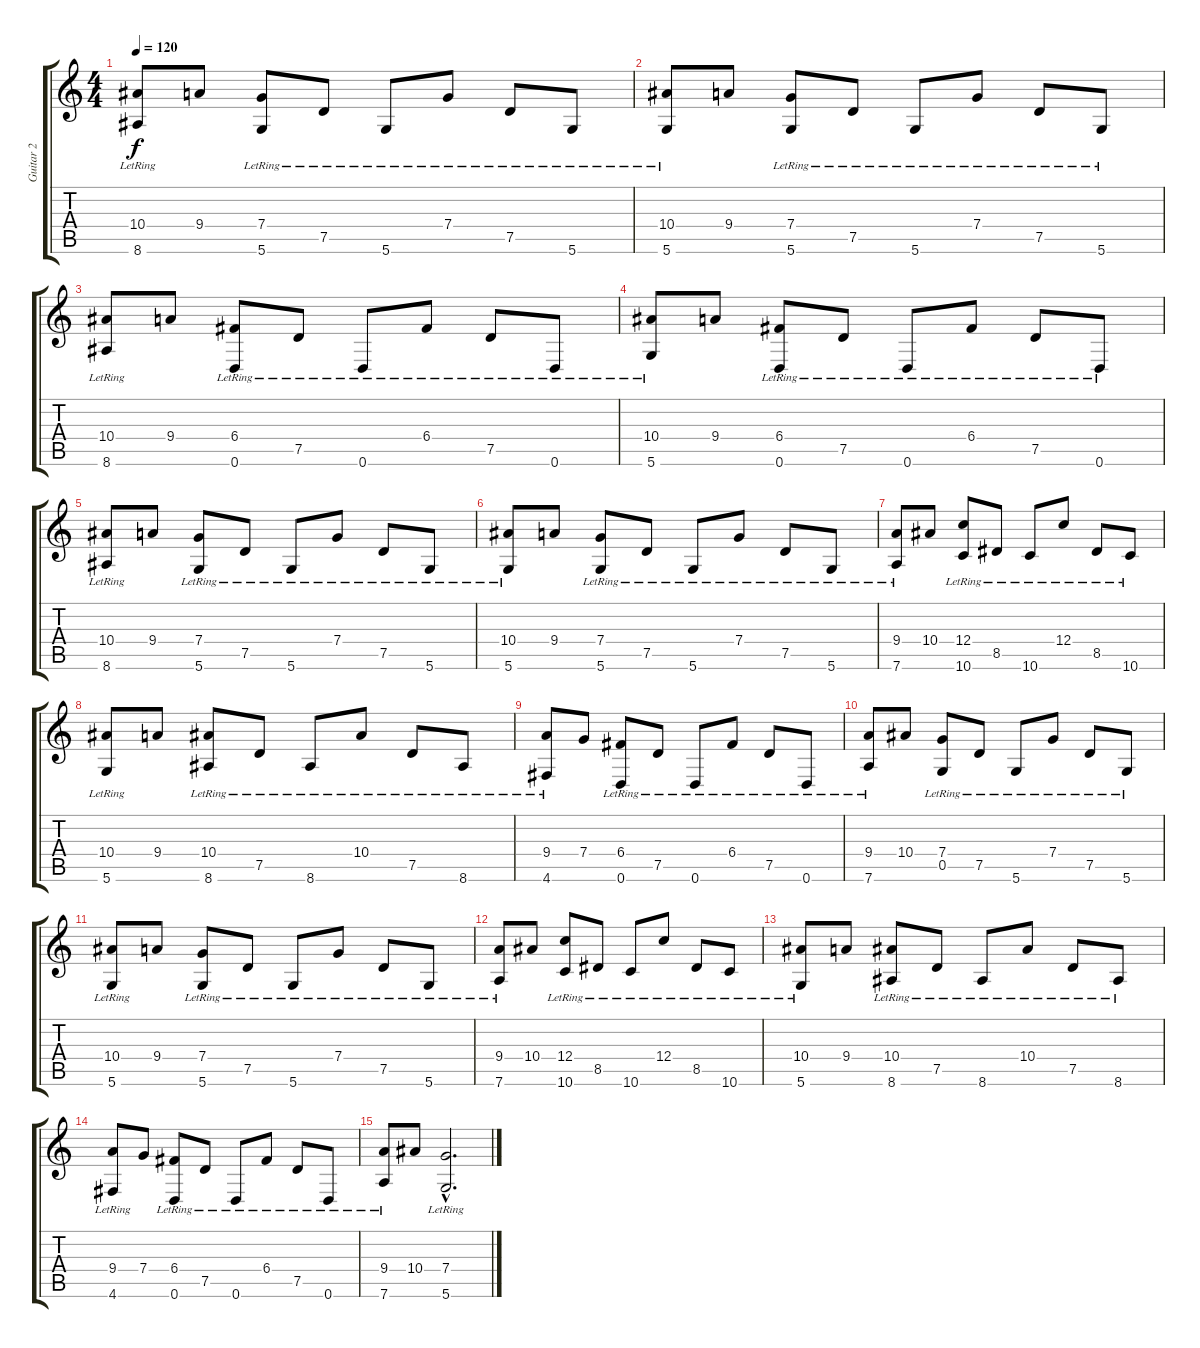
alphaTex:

\track ("Guitar 2" "Guitar 2") {instrument acousticguitarnylon}
\staff {score tabs}
\tuning (D4 A3 F3 C3 G2 D2) {hide}
\ts (4 4)
\tempo 120
\clef g2
\ks c
(10.4{lr} 8.6{lr}).8{dy f instrument acousticguitarnylon} 9.4.8 (7.4{lr} 5.6{lr}).8 7.5{lr}.8 5.6{lr}.8 7.4{lr}.8 7.5{lr}.8 5.6{lr}.8 |
(10.4{lr} 5.6{lr}).8 9.4.8 (7.4{lr} 5.6{lr}).8 7.5{lr}.8 5.6{lr}.8 7.4{lr}.8 7.5{lr}.8 5.6{lr}.8 |
(10.4{lr} 8.6{lr}).8 9.4.8 (6.4{lr} 0.6{lr}).8 7.5{lr}.8 0.6{lr}.8 6.4{lr}.8 7.5{lr}.8 0.6{lr}.8 |
(10.4{lr} 5.6{lr}).8 9.4.8 (6.4{lr} 0.6{lr}).8 7.5{lr}.8 0.6{lr}.8 6.4{lr}.8 7.5{lr}.8 0.6{lr}.8 |
(10.4{lr} 8.6{lr}).8 9.4.8 (7.4{lr} 5.6{lr}).8 7.5{lr}.8 5.6{lr}.8 7.4{lr}.8 7.5{lr}.8 5.6{lr}.8 |
(10.4{lr} 5.6{lr}).8 9.4.8 (7.4{lr} 5.6{lr}).8 7.5{lr}.8 5.6{lr}.8 7.4{lr}.8 7.5{lr}.8 5.6{lr}.8 |
(9.4{lr} 7.6{lr}).8 10.4.8 (12.4{lr} 10.6{lr}).8 8.5{lr}.8 10.6{lr}.8 12.4{lr}.8 8.5{lr}.8 10.6{lr}.8 |
(10.4{lr} 5.6{lr}).8 9.4.8 (10.4{lr} 8.6{lr}).8 7.5{lr}.8 8.6{lr}.8 10.4{lr}.8 7.5{lr}.8 8.6{lr}.8 |
(9.4{lr} 4.6{lr}).8 7.4.8 (6.4{lr} 0.6{lr}).8 7.5{lr}.8 0.6{lr}.8 6.4{lr}.8 7.5{lr}.8 0.6{lr}.8 |
(9.4{lr} 7.6{lr}).8 10.4.8 (7.4{lr} 0.5{lr}).8 7.5{lr}.8 5.6{lr}.8 7.4{lr}.8 7.5{lr}.8 5.6{lr}.8 |
(10.4{lr} 5.6{lr}).8 9.4.8 (7.4{lr} 5.6{lr}).8 7.5{lr}.8 5.6{lr}.8 7.4{lr}.8 7.5{lr}.8 5.6{lr}.8 |
(9.4{lr} 7.6{lr}).8 10.4.8 (12.4{lr} 10.6{lr}).8 8.5{lr}.8 10.6{lr}.8 12.4{lr}.8 8.5{lr}.8 10.6{lr}.8 |
(10.4{lr} 5.6{lr}).8 9.4.8 (10.4{lr} 8.6{lr}).8 7.5{lr}.8 8.6{lr}.8 10.4{lr}.8 7.5{lr}.8 8.6{lr}.8 |
(9.4{lr} 4.6{lr}).8 7.4.8 (6.4{lr} 0.6{lr}).8 7.5{lr}.8 0.6{lr}.8 6.4{lr}.8 7.5{lr}.8 0.6{lr}.8 |
(9.4 7.6{lr}).8 10.4.8 (7.4{hac lr} 5.6{hac lr}).2{d}
